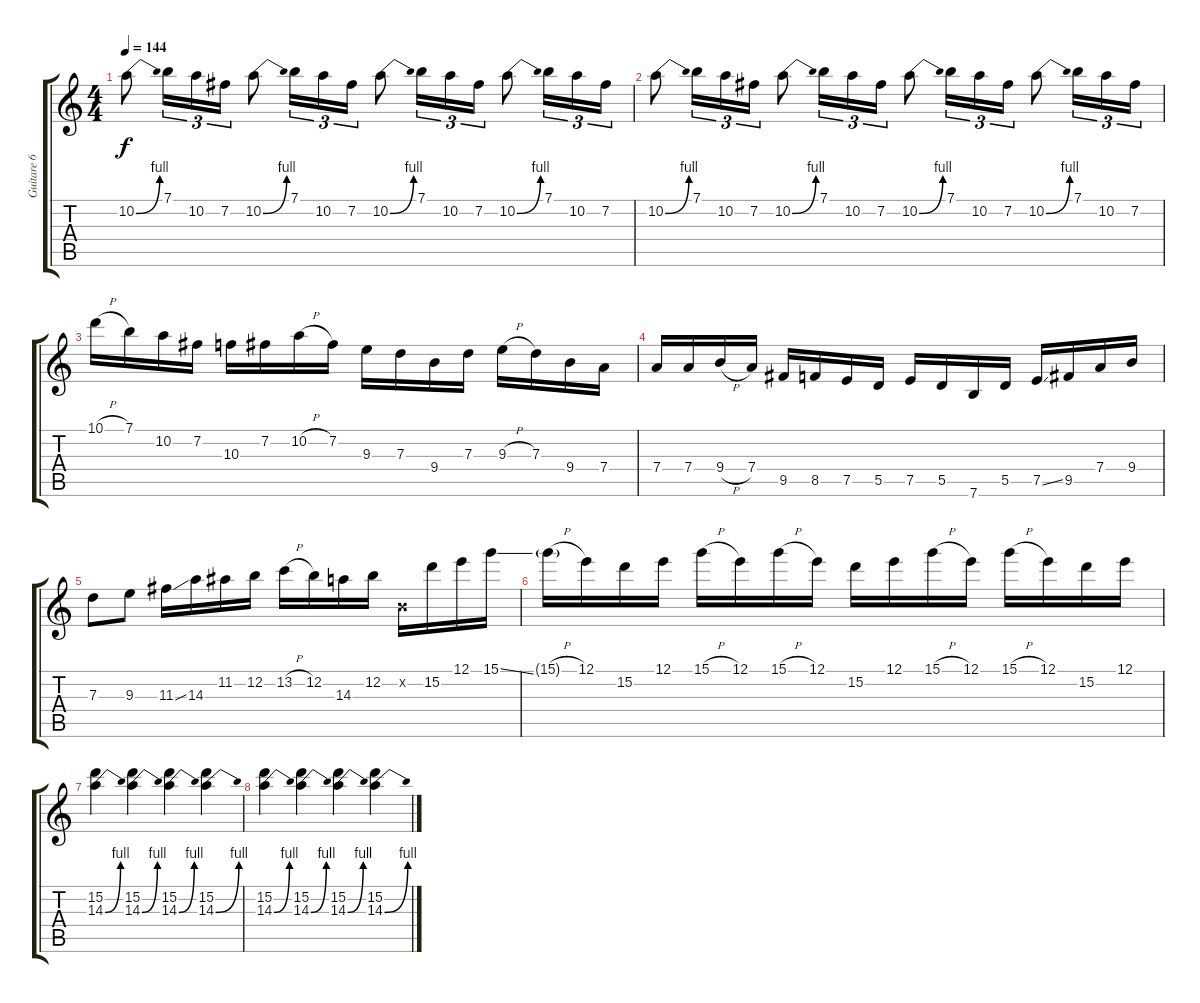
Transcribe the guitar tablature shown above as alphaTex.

\track ("Guitare 6 " "Guitare 6 ") {instrument distortionguitar}
\staff {score tabs}
\tuning (E4 B3 G3 D3 A2 E2) {hide}
\ts (4 4)
\tempo 144
\clef g2
\ks c
10.2{be (bend 0 0 60 4)}.8{dy f} 7.1.16{tu (3 2)} 10.2.16{tu (3 2)} 7.2.16{tu (3 2)} 10.2{be (bend 0 0 60 4)}.8 7.1.16{tu (3 2)} 10.2.16{tu (3 2)} 7.2.16{tu (3 2)} 10.2{be (bend 0 0 60 4)}.8 7.1.16{tu (3 2)} 10.2.16{tu (3 2)} 7.2.16{tu (3 2)} 10.2{be (bend 0 0 60 4)}.8 7.1.16{tu (3 2)} 10.2.16{tu (3 2)} 7.2.16{tu (3 2)} |
10.2{be (bend 0 0 60 4)}.8 7.1.16{tu (3 2)} 10.2.16{tu (3 2)} 7.2.16{tu (3 2)} 10.2{be (bend 0 0 60 4)}.8 7.1.16{tu (3 2)} 10.2.16{tu (3 2)} 7.2.16{tu (3 2)} 10.2{be (bend 0 0 60 4)}.8 7.1.16{tu (3 2)} 10.2.16{tu (3 2)} 7.2.16{tu (3 2)} 10.2{be (bend 0 0 60 4)}.8 7.1.16{tu (3 2)} 10.2.16{tu (3 2)} 7.2.16{tu (3 2)} |
10.1{h}.16 7.1.16 10.2.16 7.2.16 10.3.16 7.2.16 10.2{h}.16 7.2.16 9.3.16 7.3.16 9.4.16 7.3.16 9.3{h}.16 7.3.16 9.4.16 7.4.16 |
7.4.16 7.4.16 9.4{h}.16 7.4.16 9.5.16 8.5.16 7.5.16 5.5.16 7.5.16 5.5.16 7.6.16 5.5.16 7.5{ss}.16 9.5.16 7.4.16 9.4.16 |
7.3.8 9.3.8 11.3{ss}.16 14.3.16 11.2.16 12.2.16 13.2{h}.16 12.2.16 14.3.16 12.2.16 0.2{x}.16 15.2.16 12.1.16 15.1{ss}.16 |
15.1{h g}.16 12.1.16 15.2.16 12.1.16 15.1{h}.16 12.1.16 15.1{h}.16 12.1.16 15.2.16 12.1.16 15.1{h}.16 12.1.16 15.1{h}.16 12.1.16 15.2.16 12.1.16 |
(15.2 14.3{be (bend 0 0 60 4)}).4 (15.2 14.3{be (bend 0 0 60 4)}).4 (15.2 14.3{be (bend 0 0 60 4)}).4 (15.2 14.3{be (bend 0 0 60 4)}).4 |
(15.2 14.3{be (bend 0 0 60 4)}).4 (15.2 14.3{be (bend 0 0 60 4)}).4 (15.2 14.3{be (bend 0 0 60 4)}).4 (15.2 14.3{be (bend 0 0 60 4)}).4
